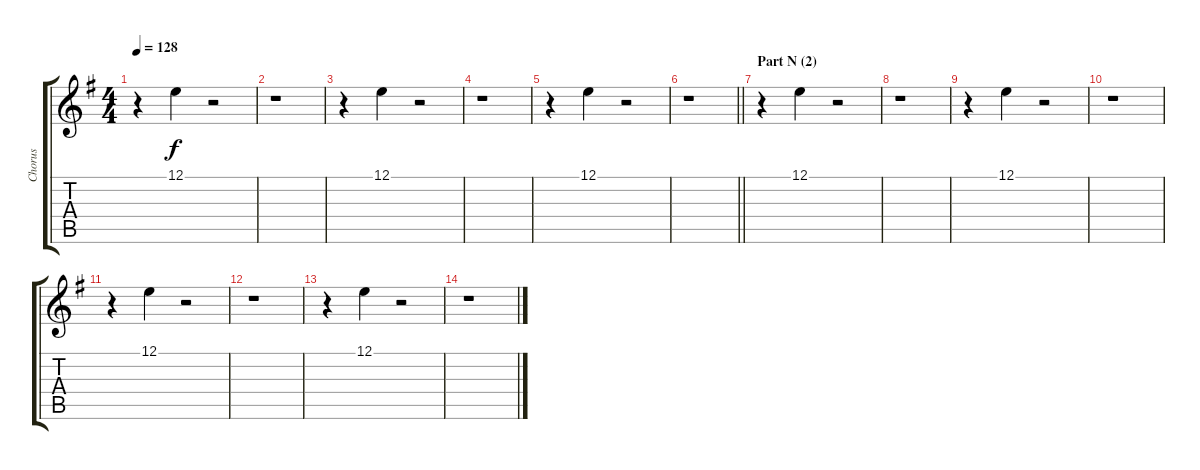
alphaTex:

\track ("Chorus" "Chorus") {instrument trumpet}
\staff {score tabs}
\tuning (E4 B3 G3 D3 A2 E2) {hide}
\ts (4 4)
\tempo 128
\clef g2
\ks g
r.4{dy f} 12.1.4 r.2 |
r.1 |
r.4 12.1.4 r.2 |
r.1 |
r.4 12.1.4 r.2 |
\barLineRight lightlight
r.1 |
\section ("" "Part N (2)")
r.4 12.1.4 r.2 |
r.1 |
r.4 12.1.4 r.2 |
r.1 |
r.4 12.1.4 r.2 |
r.1 |
r.4 12.1.4 r.2 |
r.1
